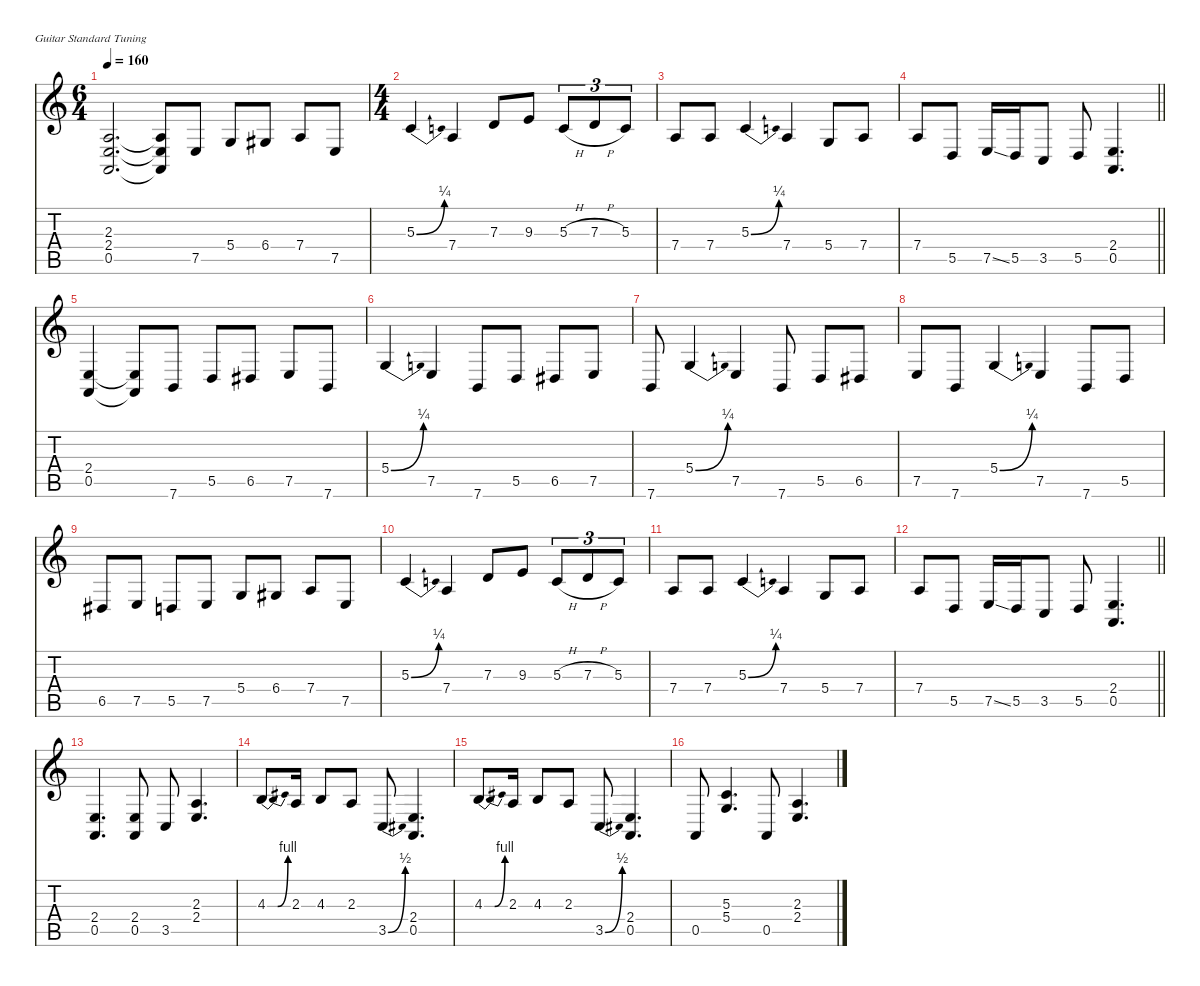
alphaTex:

\defaultSystemsLayout 4
\hideDynamics
\bracketExtendMode nobrackets
\singleTrackTrackNamePolicy hidden
\multiTrackTrackNamePolicy hidden
\firstSystemTrackNameMode fullname
\firstSystemTrackNameOrientation horizontal
\otherSystemsTrackNameOrientation horizontal
\track ("OverDub-hid" "led.synth.") {instrument lead1square}
\staff {score tabs}
\tuning (E4 B3 G3 D3 A2 E2)
\ts (6 4)
\tempo 160
\clef g2
\ks c
(2.3{t} 2.4{t} 0.5{t}).2{d dy f} (2.3{t} 2.4{t} 0.5{t}).8 7.5.8 5.4.8 6.4{acc #}.8 7.4.8 7.5.8 |
\ts (4 4)
5.3{be (bend 0 0 30 1)}.4 7.4.4 7.3.8 9.3.8 5.3{h}.8{tu (3 2)} 7.3{h}.8{tu (3 2)} 5.3.8{tu (3 2)} |
7.4.8 7.4.8 5.3{be (bend 0 0 30 1)}.4 7.4.4 5.4.8 7.4.8 |
\barLineRight lightlight
7.4.8 5.5.8 7.5{ss}.16 5.5.16 3.5.8 5.5.8 (2.4 0.5).4{d} |
(2.4 0.5).4 (2.4{t} 0.5{t}).8 7.6.8 5.5.8 6.5{acc #}.8 7.5.8 7.6.8 |
5.4{be (bend 0 0 30 1)}.4 7.5.4 7.6.8 5.5.8 6.5{acc #}.8 7.5.8 |
7.6.8 5.4{be (bend 0 0 30 1)}.4 7.5.4 7.6.8 5.5.8 6.5{acc #}.8 |
7.5.8 7.6.8 5.4{be (bend 0 0 30 1)}.4 7.5.4 7.6.8 5.5.8 |
6.5{acc #}.8 7.5.8 5.5.8 7.5.8 5.4.8 6.4{acc #}.8 7.4.8 7.5.8 |
5.3{be (bend 0 0 30 1)}.4 7.4.4 7.3.8 9.3.8 5.3{h}.8{tu (3 2)} 7.3{h}.8{tu (3 2)} 5.3.8{tu (3 2)} |
7.4.8 7.4.8 5.3{be (bend 0 0 30 1)}.4 7.4.4 5.4.8 7.4.8 |
\barLineRight lightlight
7.4.8 5.5.8 7.5{ss}.16 5.5.16 3.5.8 5.5.8 (2.4 0.5).4{d} |
(2.4 0.5).4{d} (2.4 0.5).8 3.5.8 (2.3 2.4).4{d} |
4.3{be (bendrelease 0 0 15 4 36 4 7.0000002 0)}.8{d} 2.3.16 4.3.8 2.3.8 3.5{be (bend 0 0 30 2)}.8 (2.4 0.5).4{d} |
4.3{be (bendrelease 0 0 15 4 36 4 7.0000002 0)}.8{d} 2.3.16 4.3.8 2.3.8 3.5{be (bend 0 0 30 2)}.8 (2.4 0.5).4{d} |
0.5.8 (5.3 5.4).4{d} 0.5.8 (2.3 2.4).4{d}
